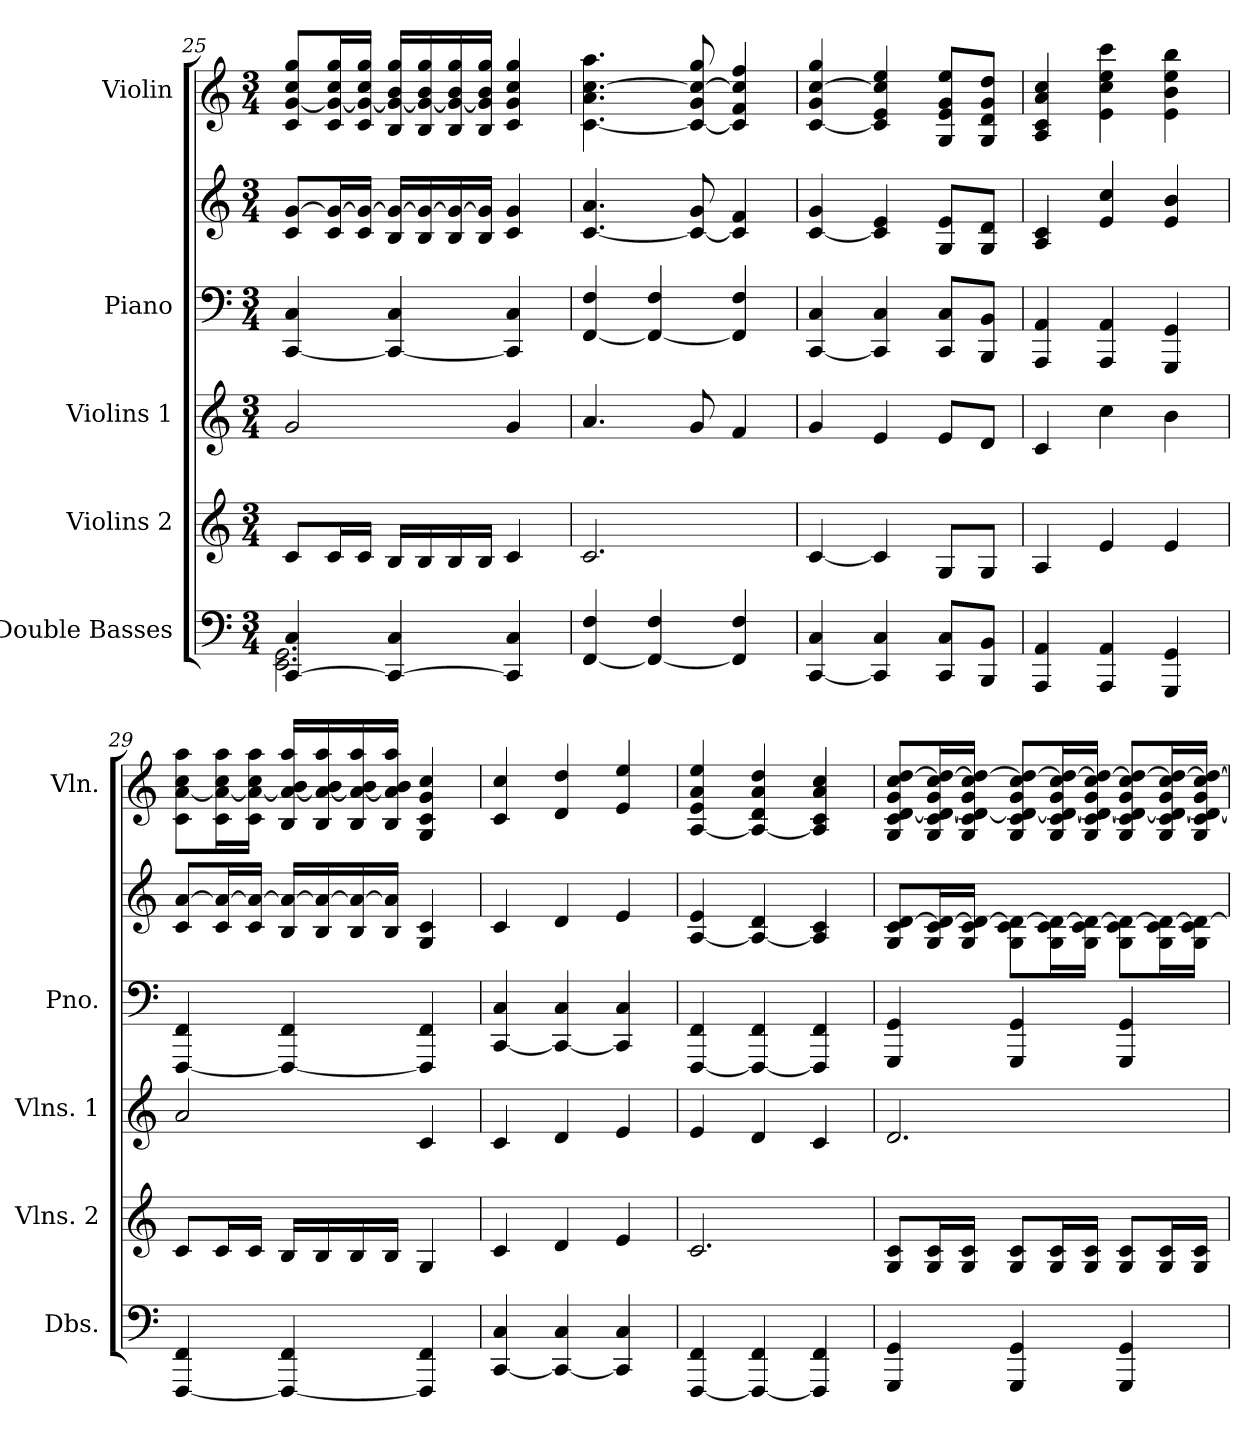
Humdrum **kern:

**kern	**kern	**kern	**kern	**kern	**kern
*part5	*part4	*part3	*part2	*part2	*part1
*staff6	*staff5	*staff4	*staff3	*staff2	*staff1
*I"Double Basses	*I"Violins 2	*I"Violins 1	*I"Piano	*	*I"Violin
*I'Dbs.	*I'Vlns. 2	*I'Vlns. 1	*I'Pno.	*	*I'Vln.
*clefF4	*clefG2	*clefG2	*clefF4	*clefG2	*clefG2
*k[]	*k[]	*k[]	*k[]	*k[]	*k[]
*C:	*C:	*C:	*C:	*C:	*C:
*M3/4	*M3/4	*M3/4	*M3/4	*M3/4	*M3/4
=25	=25	=25	=25	=25	=25
*^	*	*	*	*	*
[4CC/ 4C/	2.EE\ 2.GG\	8c/L	2g/	[4CC/ 4C/	8c/ [8g/L	8c/ [8g/ 8cc/ 8gg/L
.	.	16c/L	.	.	16c/ 16g/_L	16c/ 16g/_ 16cc/ 16gg/L
.	.	16c/JJ	.	.	16c/ 16g/_JJ	16c/ 16g/_ 16cc/ 16gg/JJ
4CC/_ 4C/	.	16B/LL	.	4CC/_ 4C/	16B/ 16g/_LL	16B/ 16g/_ 16b/ 16gg/LL
.	.	16B/	.	.	16B/ 16g/_	16B/ 16g/_ 16b/ 16gg/
.	.	16B/	.	.	16B/ 16g/_	16B/ 16g/_ 16b/ 16gg/
.	.	16B/JJ	.	.	16B/ 16g/]JJ	16B/ 16g/] 16b/ 16gg/JJ
4CC/] 4C/	.	4c/	4g/	4CC/] 4C/	4c/ 4g/	4c/ 4g/ 4cc/ 4gg/
*v	*v	*	*	*	*	*
=26	=26	=26	=26	=26	=26
[4FF/ 4F/	2.c/	4.a/	[4FF/ 4F/	[4.c/ 4.a/	[4.c\ 4.a\ [4.cc\ 4.aa\
4FF/_ 4F/	.	.	4FF/_ 4F/	.	.
.	.	8g/	.	8c/_ 8g/	8c/_ 8g/ 8cc/_ 8gg/
4FF/] 4F/	.	4f/	4FF/] 4F/	4c/] 4f/	4c/] 4f/ 4cc/] 4ff/
=27	=27	=27	=27	=27	=27
[4CC/ 4C/	[4c/	4g/	[4CC/ 4C/	[4c/ 4g/	[4c/ 4g/ [4cc/ 4gg/
4CC/] 4C/	4c/]	4e/	4CC/] 4C/	4c/] 4e/	4c/] 4e/ 4cc/] 4ee/
8CC/ 8C/L	8G/L	8e/L	8CC/ 8C/L	8G/ 8e/L	8G/ 8e/ 8g/ 8ee/L
8BBB/ 8BB/J	8G/J	8d/J	8BBB/ 8BB/J	8G/ 8d/J	8G/ 8d/ 8g/ 8dd/J
=28	=28	=28	=28	=28	=28
4AAA/ 4AA/	4A/	4c/	4AAA/ 4AA/	4A/ 4c/	4A/ 4c/ 4a/ 4cc/
4AAA/ 4AA/	4e/	4cc\	4AAA/ 4AA/	4e/ 4cc/	4e\ 4cc\ 4ee\ 4ccc\
4GGG/ 4GG/	4e/	4b\	4GGG/ 4GG/	4e/ 4b/	4e\ 4b\ 4ee\ 4bb\
!!LO:LB:g=z
=29	=29	=29	=29	=29	=29
[4FFF/ 4FF/	8c/L	2a/	[4FFF/ 4FF/	8c/ [8a/L	8c\ [8a\ 8cc\ 8aa\L
.	16c/L	.	.	16c/ 16a/_L	16c\ 16a\_ 16cc\ 16aa\L
.	16c/JJ	.	.	16c/ 16a/_JJ	16c\ 16a\_ 16cc\ 16aa\JJ
4FFF/_ 4FF/	16B/LL	.	4FFF/_ 4FF/	16B/ 16a/_LL	16B/ 16a/_ 16b/ 16aa/LL
.	16B/	.	.	16B/ 16a/_	16B/ 16a/_ 16b/ 16aa/
.	16B/	.	.	16B/ 16a/_	16B/ 16a/_ 16b/ 16aa/
.	16B/JJ	.	.	16B/ 16a/]JJ	16B/ 16a/] 16b/ 16aa/JJ
4FFF/] 4FF/	4G/	4c/	4FFF/] 4FF/	4G/ 4c/	4G/ 4c/ 4g/ 4cc/
=30	=30	=30	=30	=30	=30
[4CC/ 4C/	4c/	4c/	[4CC/ 4C/	4c/	4c/ 4cc/
4CC/_ 4C/	4d/	4d/	4CC/_ 4C/	4d/	4d/ 4dd/
4CC/] 4C/	4e/	4e/	4CC/] 4C/	4e/	4e/ 4ee/
=31	=31	=31	=31	=31	=31
[4FFF/ 4FF/	2.c/	4e/	[4FFF/ 4FF/	[4A/ 4e/	[4A/ 4e/ 4a/ 4ee/
4FFF/_ 4FF/	.	4d/	4FFF/_ 4FF/	4A/_ 4d/	4A/_ 4d/ 4a/ 4dd/
4FFF/] 4FF/	.	4c/	4FFF/] 4FF/	4A/] 4c/	4A/] 4c/ 4a/ 4cc/
=32	=32	=32	=32	=32	=32
4GGG/ 4GG/	8G/ 8c/L	2.d/	4GGG/ 4GG/	8G/ 8c/ [8d/L	8G/ 8c/ [8d/ 8g/ 8cc/ [8dd/L
.	16G/ 16c/L	.	.	16G/ 16c/ 16d/_L	16G/ 16c/ 16d/_ 16g/ 16cc/ 16dd/_L
.	16G/ 16c/JJ	.	.	16G/ 16c/ 16d/_JJ	16G/ 16c/ 16d/_ 16g/ 16cc/ 16dd/_JJ
4GGG/ 4GG/	8G/ 8c/L	.	4GGG/ 4GG/	8G\ 8c\ 8d\_L	8G/ 8c/ 8d/_ 8g/ 8cc/ 8dd/_L
.	16G/ 16c/L	.	.	16G\ 16c\ 16d\_L	16G/ 16c/ 16d/_ 16g/ 16cc/ 16dd/_L
.	16G/ 16c/JJ	.	.	16G\ 16c\ 16d\_JJ	16G/ 16c/ 16d/_ 16g/ 16cc/ 16dd/_JJ
4GGG/ 4GG/	8G/ 8c/L	.	4GGG/ 4GG/	8G\ 8c\ 8d\_L	8G/ 8c/ 8d/_ 8g/ 8cc/ 8dd/_L
.	16G/ 16c/L	.	.	16G\ 16c\ 16d\_L	16G/ 16c/ 16d/_ 16g/ 16cc/ 16dd/_L
.	16G/ 16c/JJ	.	.	16G\ 16c\ 16d\_JJ	16G/ 16c/ 16d/_ 16g/ 16cc/ 16dd/_JJ
=	=	=	=	=	=
*-	*-	*-	*-	*-	*-
